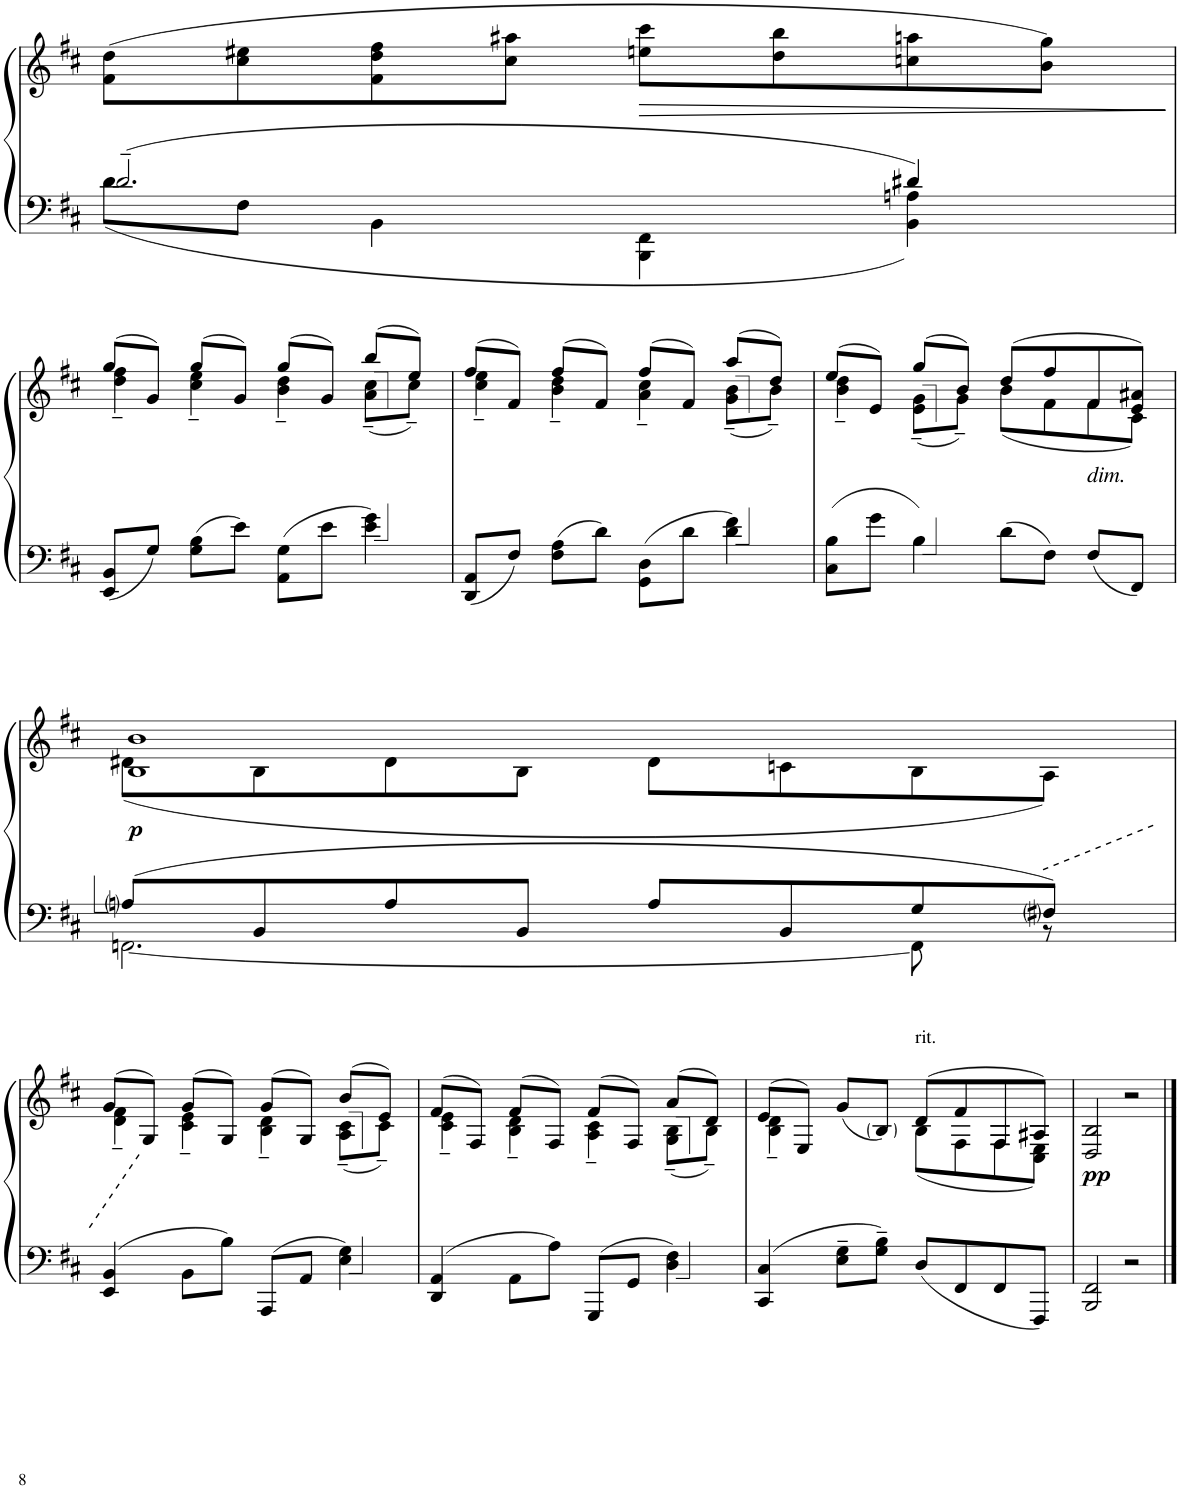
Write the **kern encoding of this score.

**kern	**kern	**dynam
*part1	*part1	*part1
*staff2	*staff1	*staff1/2
*I"Piano	*	*
*I'Pno.	*	*
!!LO:PB:g=z
*clefF4	*clefG2	*
*k[f#c#]	*k[f#c#]	*
*M4/4	*M4/4	*
=72	=72	=72
*^	*	*
2.d~/	8d\L	(8f#\ 8dd\L	.
.	8F#\J	8cc#\ 8ee#X\	.
.	4BB\	8f#\ 8dd\ 8ff#\	.
.	.	8cc#\ 8aa#X\J	.
!	!	!	!LO:HP:b
.	4BBB\ 4FF#\	8een\ 8ccc#\L	>
.	.	8dd\ 8bb\	.
4d#X/	4BB\ 4An\	8ccn\ 8aan\	.
.	.	8b\ 8gg\J)	.
*v	*v	*	*
.	.	]
!!LO:LB:g=z
=73	=73	=73
*	*^	*
8EE/ 8BB/L	(8gg/L	4dd\~ 4ff#\~	.
8G/J	8g/J)	.	.
8G\ 8B\L	(8gg/L	4cc#\~ 4ee\~	.
8e\J	8g/J)	.	.
8AA\ 8G\L	(8gg/L	4b\~ 4dd\~	.
8e\J	8g/J)	.	.
4e\ 4g\	(8bb/L	(8a\~ 8cc#\~L	.
.	8ee/J)	8cc#~\J)	.
=74	=74	=74	=74
8DD/ 8AA/L	(8ff#/L	4cc#\~ 4ee\~	.
8F#/J	8f#/J)	.	.
8F#\ 8A\L	(8ff#/L	4b\~ 4dd\~	.
8d\J	8f#/J)	.	.
8GG\ 8D\L	(8ff#/L	4a\~ 4cc#\~	.
8d\J	8f#/J)	.	.
4d\ 4f#\	(8aa/L	(8g\~ 8b\~L	.
.	8dd/J)	8b~\J)	.
=75	=75	=75	=75
8C#\ 8B\L	(8ee/L	4b\~ 4dd\~	.
8g\J	8e/J)	.	.
4B\	(8gg/L	(8e\~ 8g\~L	.
.	8b/J)	8g~\J)	.
8d\L	(8dd/L	(8b\L	.
8F#\J	8ff#/	8f#\	.
!	!LO:TX:b:i:t=dim.	!	!
8F#/L	8f#/	8f#\	.
8FF#/J	8e/ 8a#X/J)	8c#\J)	.
!!LO:LB:g=z	!!
=76	=76	=76	=76
*^	*	*	*
!	!	!	!	!LO:DY:b
8Ani/L	[2.FFn\	1B 1b	(8d#X\L	p
8BB/	.	.	8B\	.
8A/	.	.	8d#\	.
8BB/J	.	.	8B\J	.
8A/L	.	.	8d#\L	.
8BB/	.	.	8cn\	.
8G/	8FF\]	.	8B\	.
8F#i/J	8r	.	8A\J)	.
*v	*v	*	*	*
!!LO:LB:g=z	!!
=77	=77	=77	=77
4EE/ 4BB/	(8g/L	4d\~ 4f#\~	.
.	8G/J)	.	.
8BB\L	(8g/L	4c#\~ 4e\~	.
8B\J	8G/J)	.	.
8AAA/L	(8g/L	4B\~ 4d\~	.
8AA/J	8G/J)	.	.
4E\ 4G\	(8b/L	(8A\~ 8c#\~L	.
.	8e/J)	8c#~\J)	.
=78	=78	=78	=78
4DD/ 4AA/	(8f#/L	4c#\~ 4e\~	.
.	8F#/J)	.	.
8AA\L	(8f#/L	4B\~ 4d\~	.
8A\J	8F#/J)	.	.
8GGG/L	(8f#/L	4A\~ 4c#\~	.
8GG/J	8F#/J)	.	.
4D\ 4F#\	(8a/L	(8G\~ 8B\~L	.
.	8d/J)	8B~\J)	.
=79	=79	=79	=79
4CC#/ 4C#/	(8e/L	4B\~ 4d\~	.
.	8E/J)	.	.
8E\~ 8G\~L	(8g/L	4ryy	.
8G\~ 8B\~J	8B/J)	.	.
!	!LO:TX:a:t=rit.	!	!
8D/L	(8d/L	(8B\L	.
8FF#/	8f#/	8F#\	.
8FF#/	8F#/	8F#\	.
8FFF#/J	8A#X/J)	8C#\ 8E\J)	.
=80	=80	=80	=80
!	!	!	!LO:DY:b
*	*v	*v	*
2BBB/ 2FF#/	2D/ 2B/	pp
2r	2r	.
==	==	==
*-	*-	*-
